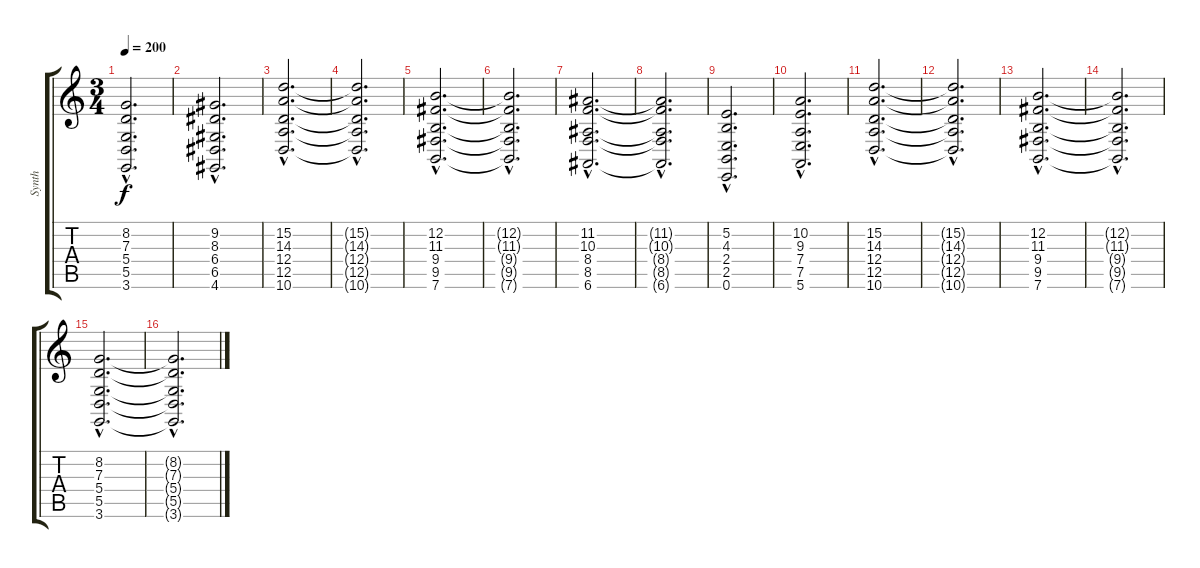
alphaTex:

\track ("Synth" "Synth") {instrument rockorgan}
\staff {score tabs}
\tuning (E4 B3 G3 D3 A2 E2) {hide}
\ts (3 4)
\tempo 200
\clef g2
\ks c
(8.2{hac} 7.3{hac} 5.4{hac} 5.5{hac} 3.6{hac}).2{d dy f} |
(9.2{hac} 8.3{hac} 6.4{hac} 6.5{hac} 4.6{hac}).2{d} |
(15.2{hac} 14.3{hac} 12.4{hac} 12.5{hac} 10.6{hac}).2{d} |
(15.2{hac t} 14.3{hac t} 12.4{hac t} 12.5{hac t} 10.6{hac t}).2{d} |
(12.2{hac} 11.3{hac} 9.4{hac} 9.5{hac} 7.6{hac}).2{d} |
(12.2{hac t} 11.3{hac t} 9.4{hac t} 9.5{hac t} 7.6{hac t}).2{d} |
(11.2{hac} 10.3{hac} 8.4{hac} 8.5{hac} 6.6{hac}).2{d} |
(11.2{hac t} 10.3{hac t} 8.4{hac t} 8.5{hac t} 6.6{hac t}).2{d} |
(5.2{hac} 4.3{hac} 2.4{hac} 2.5{hac} 0.6{hac}).2{d} |
(10.2{hac} 9.3{hac} 7.4{hac} 7.5{hac} 5.6{hac}).2{d} |
(15.2{hac} 14.3{hac} 12.4{hac} 12.5{hac} 10.6{hac}).2{d volume 14} |
(15.2{hac t} 14.3{hac t} 12.4{hac t} 12.5{hac t} 10.6{hac t}).2{d} |
(12.2{hac} 11.3{hac} 9.4{hac} 9.5{hac} 7.6{hac}).2{d} |
(12.2{hac t} 11.3{hac t} 9.4{hac t} 9.5{hac t} 7.6{hac t}).2{d} |
(8.2{hac} 7.3{hac} 5.4{hac} 5.5{hac} 3.6{hac}).2{d} |
(8.2{hac t} 7.3{hac t} 5.4{hac t} 5.5{hac t} 3.6{hac t}).2{d}
